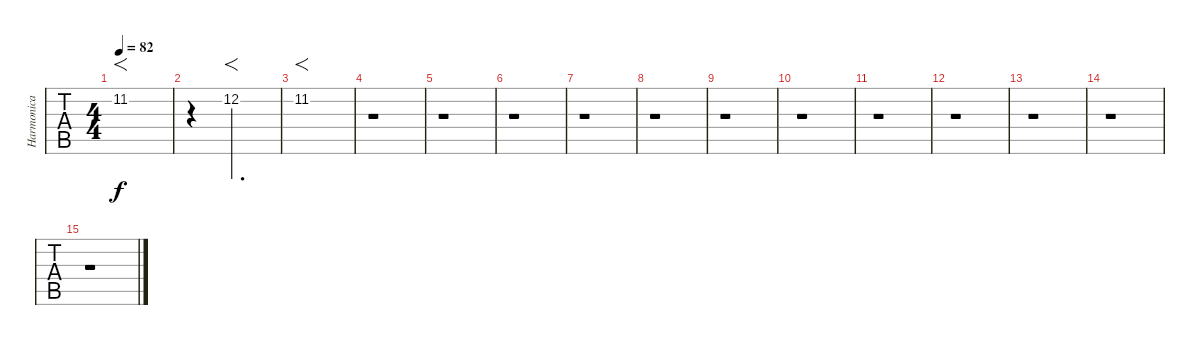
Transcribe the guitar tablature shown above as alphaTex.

\track ("Harmonica" "Harmonica") {instrument harmonica}
\staff {tabs}
\tuning (E4 B3 G3 D3 A2 E2) {hide}
\ts (4 4)
\tempo 82
\clef g2
\ks c
11.2.1{f dy f} |
r.4 12.2.2{f d} |
11.2.1{f} |
r.1 |
r.1 |
r.1 |
r.1 |
r.1 |
r.1 |
r.1 |
r.1 |
r.1 |
r.1 |
r.1 |
r.1
